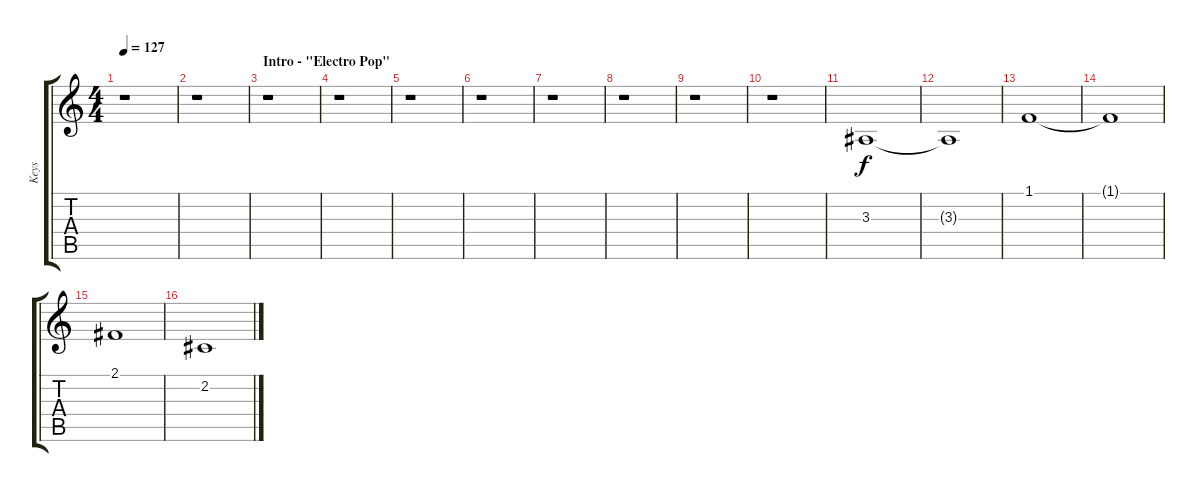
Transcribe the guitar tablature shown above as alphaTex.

\track ("Keys" "Keys") {instrument lead3calliope}
\staff {score tabs}
\tuning (E4 B3 G3 D3 A2 E2) {hide}
\ts (4 4)
\tempo 127
\clef g2
\ks c
r.1{dy f instrument lead3calliope} |
r.1 |
\section ("" "Intro - \"Electro Pop\"")
r.1 |
r.1 |
r.1 |
r.1 |
r.1 |
r.1 |
r.1 |
r.1 |
3.3.1 |
3.3{t}.1 |
1.1.1 |
1.1{t}.1 |
2.1.1 |
2.2.1
